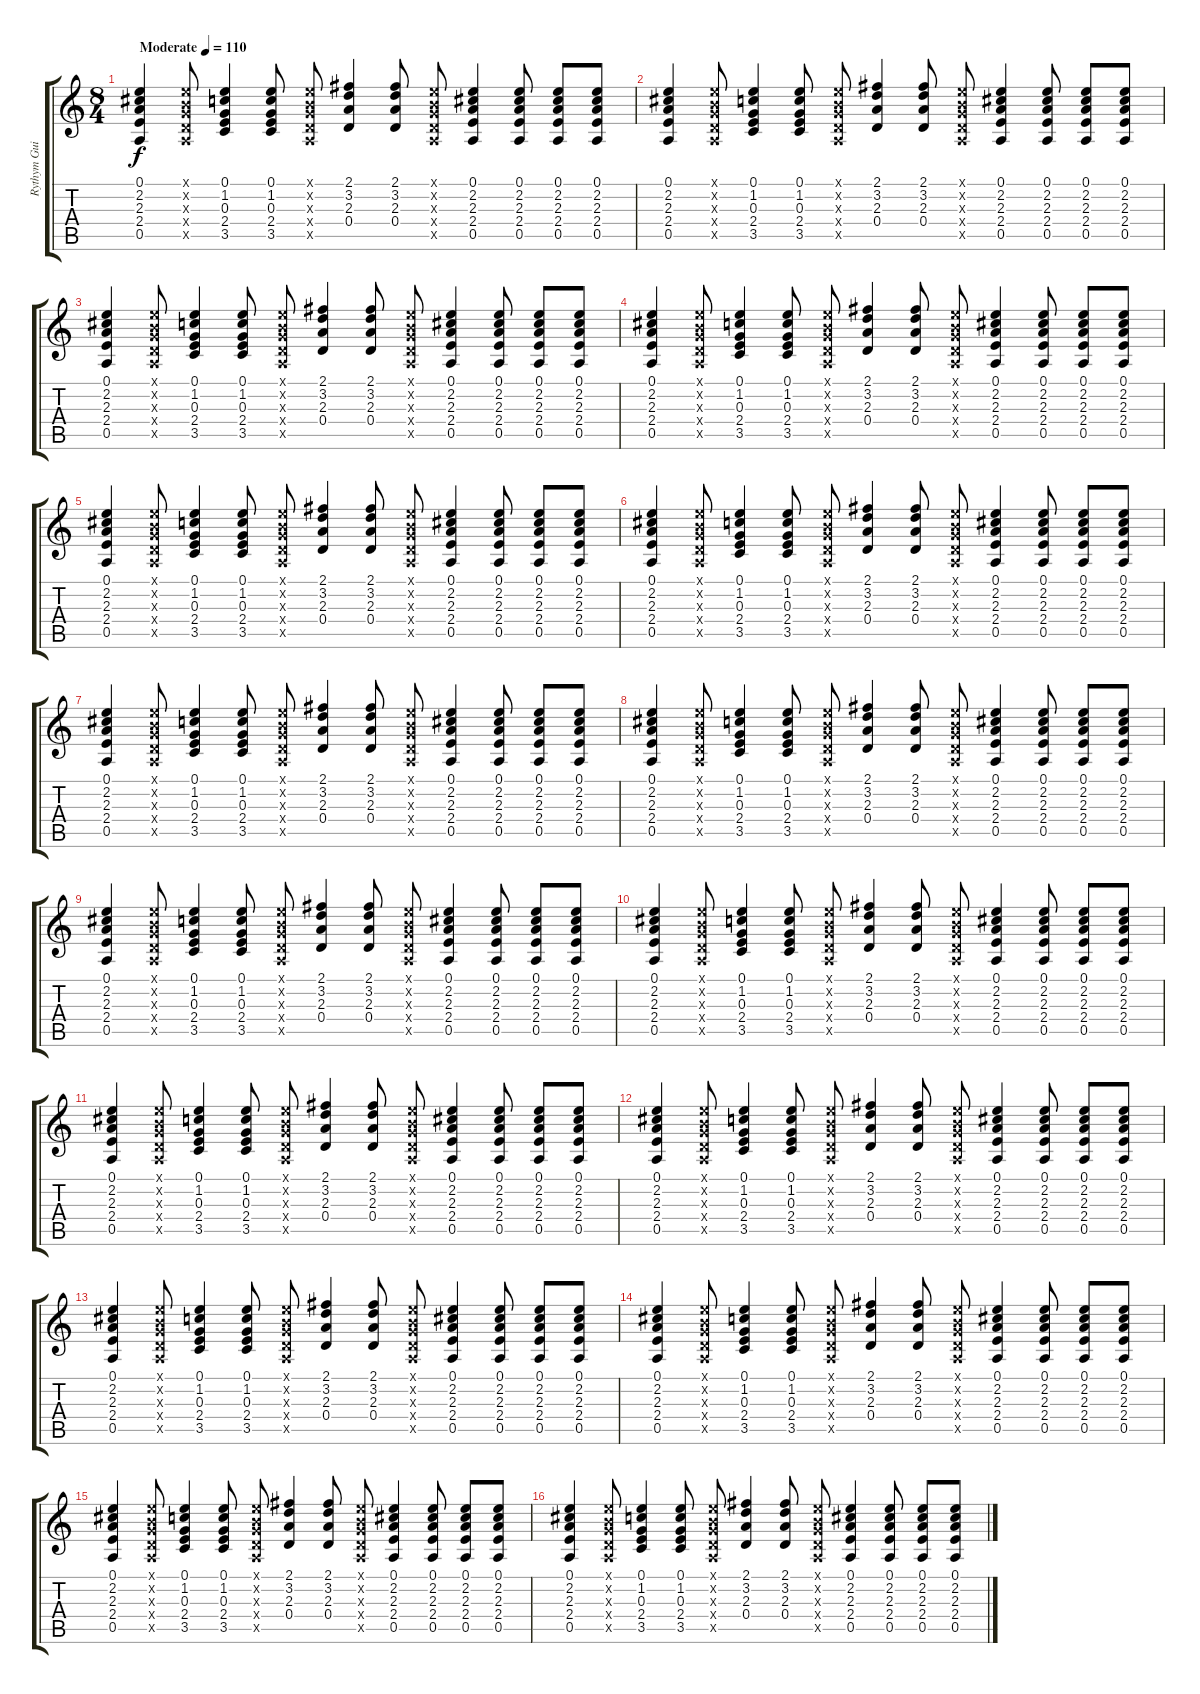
\track ("Rythym Guitar" "Rythym Gui") {instrument acousticguitarsteel}
\staff {score tabs}
\tuning (E4 B3 G3 D3 A2 E2) {hide}
\ts (8 4)
\tempo (110 "Moderate")
\clef g2
\ks c
(0.1 2.2 2.3 2.4 0.5).4{dy f instrument acousticguitarsteel} (0.1{x} 0.2{x} 0.3{x} 0.4{x} 0.5{x}).8 (0.1 1.2 0.3 2.4 3.5).4 (0.1 1.2 0.3 2.4 3.5).8 (0.1{x} 0.2{x} 0.3{x} 0.4{x} 0.5{x}).8 (2.1 3.2 2.3 0.4).4 (2.1 3.2 2.3 0.4).8 (0.1{x} 0.2{x} 0.3{x} 0.4{x} 0.5{x}).8 (0.1 2.2 2.3 2.4 0.5).4 (0.1 2.2 2.3 2.4 0.5).8 (0.1 2.2 2.3 2.4 0.5).8 (0.1 2.2 2.3 2.4 0.5).8 |
(0.1 2.2 2.3 2.4 0.5).4 (0.1{x} 0.2{x} 0.3{x} 0.4{x} 0.5{x}).8 (0.1 1.2 0.3 2.4 3.5).4 (0.1 1.2 0.3 2.4 3.5).8 (0.1{x} 0.2{x} 0.3{x} 0.4{x} 0.5{x}).8 (2.1 3.2 2.3 0.4).4 (2.1 3.2 2.3 0.4).8 (0.1{x} 0.2{x} 0.3{x} 0.4{x} 0.5{x}).8 (0.1 2.2 2.3 2.4 0.5).4 (0.1 2.2 2.3 2.4 0.5).8 (0.1 2.2 2.3 2.4 0.5).8 (0.1 2.2 2.3 2.4 0.5).8 |
(0.1 2.2 2.3 2.4 0.5).4 (0.1{x} 0.2{x} 0.3{x} 0.4{x} 0.5{x}).8 (0.1 1.2 0.3 2.4 3.5).4 (0.1 1.2 0.3 2.4 3.5).8 (0.1{x} 0.2{x} 0.3{x} 0.4{x} 0.5{x}).8 (2.1 3.2 2.3 0.4).4 (2.1 3.2 2.3 0.4).8 (0.1{x} 0.2{x} 0.3{x} 0.4{x} 0.5{x}).8 (0.1 2.2 2.3 2.4 0.5).4 (0.1 2.2 2.3 2.4 0.5).8 (0.1 2.2 2.3 2.4 0.5).8 (0.1 2.2 2.3 2.4 0.5).8 |
(0.1 2.2 2.3 2.4 0.5).4 (0.1{x} 0.2{x} 0.3{x} 0.4{x} 0.5{x}).8 (0.1 1.2 0.3 2.4 3.5).4 (0.1 1.2 0.3 2.4 3.5).8 (0.1{x} 0.2{x} 0.3{x} 0.4{x} 0.5{x}).8 (2.1 3.2 2.3 0.4).4 (2.1 3.2 2.3 0.4).8 (0.1{x} 0.2{x} 0.3{x} 0.4{x} 0.5{x}).8 (0.1 2.2 2.3 2.4 0.5).4 (0.1 2.2 2.3 2.4 0.5).8 (0.1 2.2 2.3 2.4 0.5).8 (0.1 2.2 2.3 2.4 0.5).8 |
(0.1 2.2 2.3 2.4 0.5).4 (0.1{x} 0.2{x} 0.3{x} 0.4{x} 0.5{x}).8 (0.1 1.2 0.3 2.4 3.5).4 (0.1 1.2 0.3 2.4 3.5).8 (0.1{x} 0.2{x} 0.3{x} 0.4{x} 0.5{x}).8 (2.1 3.2 2.3 0.4).4 (2.1 3.2 2.3 0.4).8 (0.1{x} 0.2{x} 0.3{x} 0.4{x} 0.5{x}).8 (0.1 2.2 2.3 2.4 0.5).4 (0.1 2.2 2.3 2.4 0.5).8 (0.1 2.2 2.3 2.4 0.5).8 (0.1 2.2 2.3 2.4 0.5).8 |
(0.1 2.2 2.3 2.4 0.5).4 (0.1{x} 0.2{x} 0.3{x} 0.4{x} 0.5{x}).8 (0.1 1.2 0.3 2.4 3.5).4 (0.1 1.2 0.3 2.4 3.5).8 (0.1{x} 0.2{x} 0.3{x} 0.4{x} 0.5{x}).8 (2.1 3.2 2.3 0.4).4 (2.1 3.2 2.3 0.4).8 (0.1{x} 0.2{x} 0.3{x} 0.4{x} 0.5{x}).8 (0.1 2.2 2.3 2.4 0.5).4 (0.1 2.2 2.3 2.4 0.5).8 (0.1 2.2 2.3 2.4 0.5).8 (0.1 2.2 2.3 2.4 0.5).8 |
(0.1 2.2 2.3 2.4 0.5).4 (0.1{x} 0.2{x} 0.3{x} 0.4{x} 0.5{x}).8 (0.1 1.2 0.3 2.4 3.5).4 (0.1 1.2 0.3 2.4 3.5).8 (0.1{x} 0.2{x} 0.3{x} 0.4{x} 0.5{x}).8 (2.1 3.2 2.3 0.4).4 (2.1 3.2 2.3 0.4).8 (0.1{x} 0.2{x} 0.3{x} 0.4{x} 0.5{x}).8 (0.1 2.2 2.3 2.4 0.5).4 (0.1 2.2 2.3 2.4 0.5).8 (0.1 2.2 2.3 2.4 0.5).8 (0.1 2.2 2.3 2.4 0.5).8 |
(0.1 2.2 2.3 2.4 0.5).4 (0.1{x} 0.2{x} 0.3{x} 0.4{x} 0.5{x}).8 (0.1 1.2 0.3 2.4 3.5).4 (0.1 1.2 0.3 2.4 3.5).8 (0.1{x} 0.2{x} 0.3{x} 0.4{x} 0.5{x}).8 (2.1 3.2 2.3 0.4).4 (2.1 3.2 2.3 0.4).8 (0.1{x} 0.2{x} 0.3{x} 0.4{x} 0.5{x}).8 (0.1 2.2 2.3 2.4 0.5).4 (0.1 2.2 2.3 2.4 0.5).8 (0.1 2.2 2.3 2.4 0.5).8 (0.1 2.2 2.3 2.4 0.5).8 |
(0.1 2.2 2.3 2.4 0.5).4 (0.1{x} 0.2{x} 0.3{x} 0.4{x} 0.5{x}).8 (0.1 1.2 0.3 2.4 3.5).4 (0.1 1.2 0.3 2.4 3.5).8 (0.1{x} 0.2{x} 0.3{x} 0.4{x} 0.5{x}).8 (2.1 3.2 2.3 0.4).4 (2.1 3.2 2.3 0.4).8 (0.1{x} 0.2{x} 0.3{x} 0.4{x} 0.5{x}).8 (0.1 2.2 2.3 2.4 0.5).4 (0.1 2.2 2.3 2.4 0.5).8 (0.1 2.2 2.3 2.4 0.5).8 (0.1 2.2 2.3 2.4 0.5).8 |
(0.1 2.2 2.3 2.4 0.5).4 (0.1{x} 0.2{x} 0.3{x} 0.4{x} 0.5{x}).8 (0.1 1.2 0.3 2.4 3.5).4 (0.1 1.2 0.3 2.4 3.5).8 (0.1{x} 0.2{x} 0.3{x} 0.4{x} 0.5{x}).8 (2.1 3.2 2.3 0.4).4 (2.1 3.2 2.3 0.4).8 (0.1{x} 0.2{x} 0.3{x} 0.4{x} 0.5{x}).8 (0.1 2.2 2.3 2.4 0.5).4 (0.1 2.2 2.3 2.4 0.5).8 (0.1 2.2 2.3 2.4 0.5).8 (0.1 2.2 2.3 2.4 0.5).8 |
(0.1 2.2 2.3 2.4 0.5).4 (0.1{x} 0.2{x} 0.3{x} 0.4{x} 0.5{x}).8 (0.1 1.2 0.3 2.4 3.5).4 (0.1 1.2 0.3 2.4 3.5).8 (0.1{x} 0.2{x} 0.3{x} 0.4{x} 0.5{x}).8 (2.1 3.2 2.3 0.4).4 (2.1 3.2 2.3 0.4).8 (0.1{x} 0.2{x} 0.3{x} 0.4{x} 0.5{x}).8 (0.1 2.2 2.3 2.4 0.5).4 (0.1 2.2 2.3 2.4 0.5).8 (0.1 2.2 2.3 2.4 0.5).8 (0.1 2.2 2.3 2.4 0.5).8 |
(0.1 2.2 2.3 2.4 0.5).4 (0.1{x} 0.2{x} 0.3{x} 0.4{x} 0.5{x}).8 (0.1 1.2 0.3 2.4 3.5).4 (0.1 1.2 0.3 2.4 3.5).8 (0.1{x} 0.2{x} 0.3{x} 0.4{x} 0.5{x}).8 (2.1 3.2 2.3 0.4).4 (2.1 3.2 2.3 0.4).8 (0.1{x} 0.2{x} 0.3{x} 0.4{x} 0.5{x}).8 (0.1 2.2 2.3 2.4 0.5).4 (0.1 2.2 2.3 2.4 0.5).8 (0.1 2.2 2.3 2.4 0.5).8 (0.1 2.2 2.3 2.4 0.5).8 |
(0.1 2.2 2.3 2.4 0.5).4 (0.1{x} 0.2{x} 0.3{x} 0.4{x} 0.5{x}).8 (0.1 1.2 0.3 2.4 3.5).4 (0.1 1.2 0.3 2.4 3.5).8 (0.1{x} 0.2{x} 0.3{x} 0.4{x} 0.5{x}).8 (2.1 3.2 2.3 0.4).4 (2.1 3.2 2.3 0.4).8 (0.1{x} 0.2{x} 0.3{x} 0.4{x} 0.5{x}).8 (0.1 2.2 2.3 2.4 0.5).4 (0.1 2.2 2.3 2.4 0.5).8 (0.1 2.2 2.3 2.4 0.5).8 (0.1 2.2 2.3 2.4 0.5).8 |
(0.1 2.2 2.3 2.4 0.5).4 (0.1{x} 0.2{x} 0.3{x} 0.4{x} 0.5{x}).8 (0.1 1.2 0.3 2.4 3.5).4 (0.1 1.2 0.3 2.4 3.5).8 (0.1{x} 0.2{x} 0.3{x} 0.4{x} 0.5{x}).8 (2.1 3.2 2.3 0.4).4 (2.1 3.2 2.3 0.4).8 (0.1{x} 0.2{x} 0.3{x} 0.4{x} 0.5{x}).8 (0.1 2.2 2.3 2.4 0.5).4 (0.1 2.2 2.3 2.4 0.5).8 (0.1 2.2 2.3 2.4 0.5).8 (0.1 2.2 2.3 2.4 0.5).8 |
(0.1 2.2 2.3 2.4 0.5).4 (0.1{x} 0.2{x} 0.3{x} 0.4{x} 0.5{x}).8 (0.1 1.2 0.3 2.4 3.5).4 (0.1 1.2 0.3 2.4 3.5).8 (0.1{x} 0.2{x} 0.3{x} 0.4{x} 0.5{x}).8 (2.1 3.2 2.3 0.4).4 (2.1 3.2 2.3 0.4).8 (0.1{x} 0.2{x} 0.3{x} 0.4{x} 0.5{x}).8 (0.1 2.2 2.3 2.4 0.5).4 (0.1 2.2 2.3 2.4 0.5).8 (0.1 2.2 2.3 2.4 0.5).8 (0.1 2.2 2.3 2.4 0.5).8 |
(0.1 2.2 2.3 2.4 0.5).4 (0.1{x} 0.2{x} 0.3{x} 0.4{x} 0.5{x}).8 (0.1 1.2 0.3 2.4 3.5).4 (0.1 1.2 0.3 2.4 3.5).8 (0.1{x} 0.2{x} 0.3{x} 0.4{x} 0.5{x}).8 (2.1 3.2 2.3 0.4).4 (2.1 3.2 2.3 0.4).8 (0.1{x} 0.2{x} 0.3{x} 0.4{x} 0.5{x}).8 (0.1 2.2 2.3 2.4 0.5).4 (0.1 2.2 2.3 2.4 0.5).8 (0.1 2.2 2.3 2.4 0.5).8 (0.1 2.2 2.3 2.4 0.5).8
